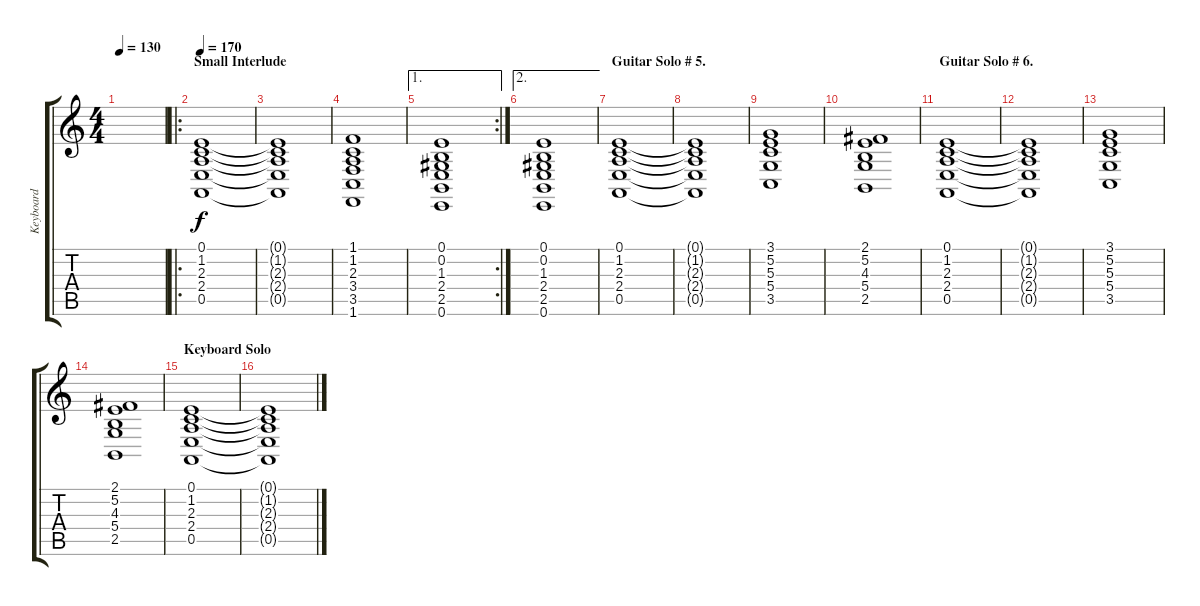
\track ("Keyboard" "Keyboard") {instrument choiraahs}
\staff {score tabs}
\tuning (E4 B3 G3 D3 A2 E2) {hide}
\ts (4 4)
\tempo 130
\clef g2
\ks c
|
\ro
\section ("" "Small Interlude")
\tempo 170
(0.1 1.2 2.3 2.4 0.5).1 |
(0.1{t} 1.2{t} 2.3{t} 2.4{t} 0.5{t}).1 |
(1.1 1.2 2.3 3.4 3.5 1.6).1 |
\ae 1
\rc 2
(0.1 0.2 1.3 2.4 2.5 0.6).1 |
\ae 2
(0.1 0.2 1.3 2.4 2.5 0.6).1 |
\section ("" "Guitar Solo # 5.")
(0.1 1.2 2.3 2.4 0.5).1 |
(0.1{t} 1.2{t} 2.3{t} 2.4{t} 0.5{t}).1 |
(3.1 5.2 5.3 5.4 3.5).1 |
(2.1 5.2 4.3 5.4 2.5).1 |
\section ("" "Guitar Solo # 6.")
(0.1 1.2 2.3 2.4 0.5).1 |
(0.1{t} 1.2{t} 2.3{t} 2.4{t} 0.5{t}).1 |
(3.1 5.2 5.3 5.4 3.5).1 |
(2.1 5.2 4.3 5.4 2.5).1 |
\section ("" "Keyboard Solo")
(0.1 1.2 2.3 2.4 0.5).1 |
(0.1{t} 1.2{t} 2.3{t} 2.4{t} 0.5{t}).1
